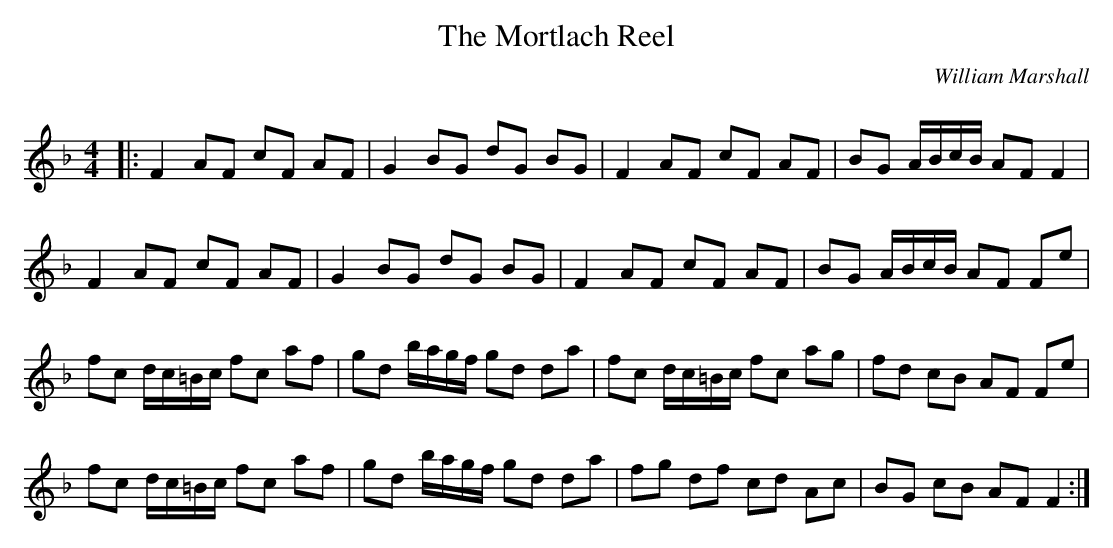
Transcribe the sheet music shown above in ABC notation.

X:1
T: The Mortlach Reel
C:William Marshall
Q: 232
K:F
M:4/4
L:1/8
|:F2 AF cF AF|G2 BG dG BG|F2 AF cF AF|BG A1/2B1/2c1/2B1/2 AF F2|
F2 AF cF AF|G2 BG dG BG|F2 AF cF AF|BG A1/2B1/2c1/2B1/2 AF Fe|
fc d1/2c1/2=B1/2c1/2 fc af|gd b1/2a1/2g1/2f1/2 gd da|fc d1/2c1/2=B1/2c1/2 fc ag|fd cB AF Fe|
fc d1/2c1/2=B1/2c1/2 fc af|gd b1/2a1/2g1/2f1/2 gd da|fg df cd Ac|BG cB AF F2:|
